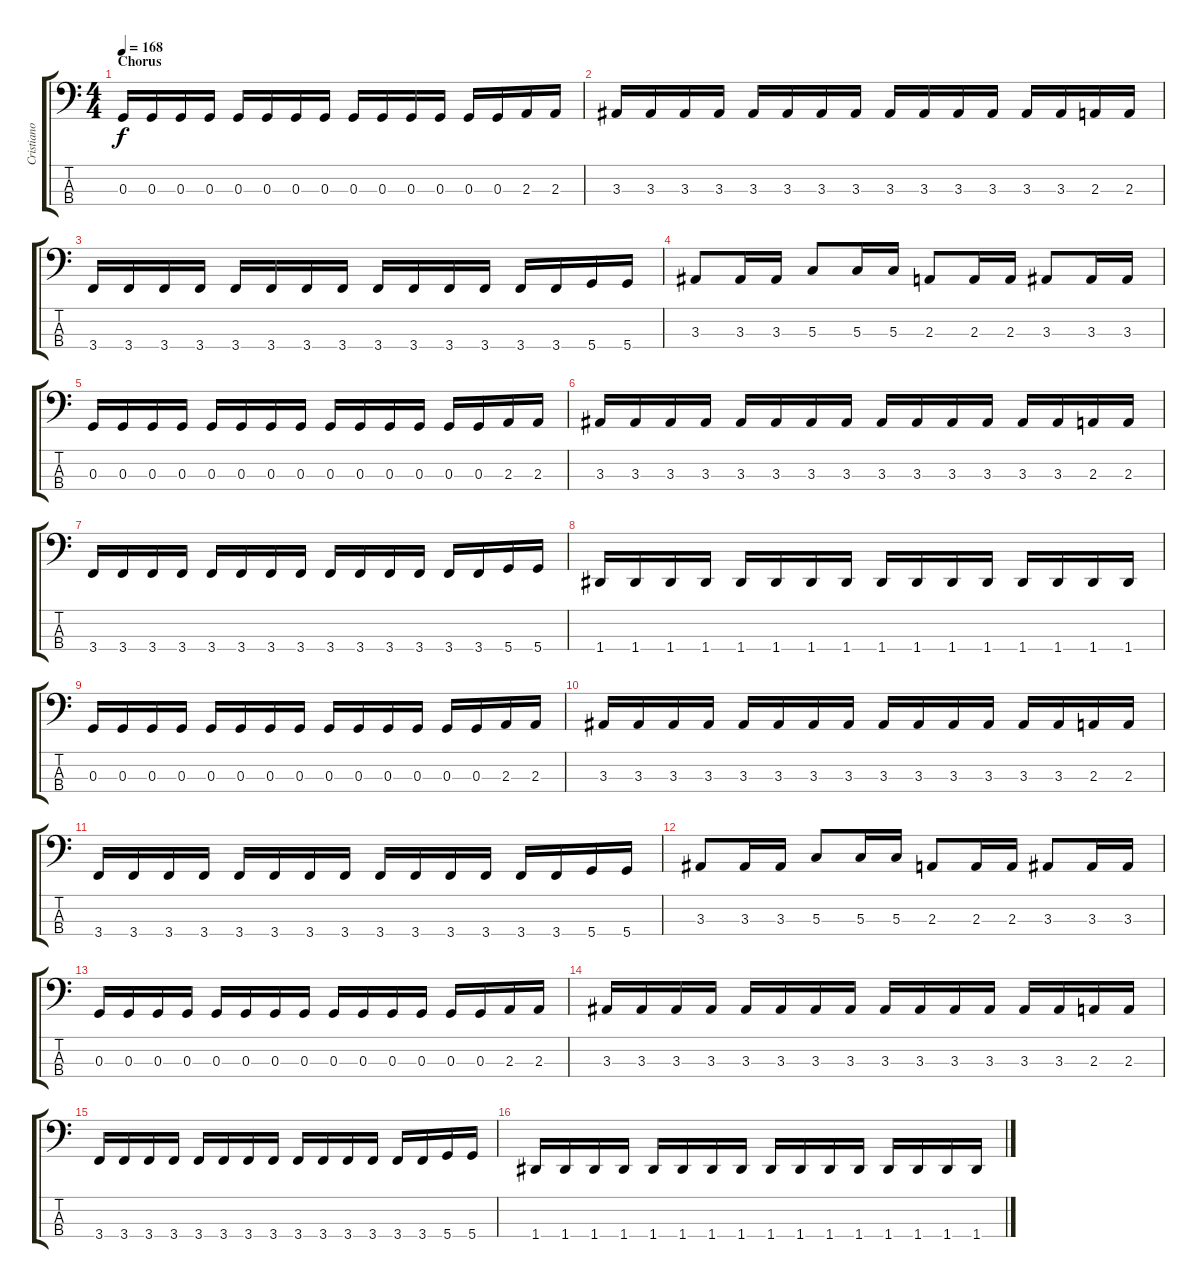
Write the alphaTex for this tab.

\track ("Cristiano" "Cristiano") {instrument electricbasspick}
\staff {score tabs}
\tuning (F2 C2 G1 D1) {hide}
\ts (4 4)
\section ("" "Chorus")
\tempo 168
\clef f4
\ks c
0.3.16{dy f} 0.3.16 0.3.16 0.3.16 0.3.16 0.3.16 0.3.16 0.3.16 0.3.16 0.3.16 0.3.16 0.3.16 0.3.16 0.3.16 2.3.16 2.3.16 |
3.3.16 3.3.16 3.3.16 3.3.16 3.3.16 3.3.16 3.3.16 3.3.16 3.3.16 3.3.16 3.3.16 3.3.16 3.3.16 3.3.16 2.3.16 2.3.16 |
3.4.16 3.4.16 3.4.16 3.4.16 3.4.16 3.4.16 3.4.16 3.4.16 3.4.16 3.4.16 3.4.16 3.4.16 3.4.16 3.4.16 5.4.16 5.4.16 |
3.3.8 3.3.16 3.3.16 5.3.8 5.3.16 5.3.16 2.3.8 2.3.16 2.3.16 3.3.8 3.3.16 3.3.16 |
0.3.16 0.3.16 0.3.16 0.3.16 0.3.16 0.3.16 0.3.16 0.3.16 0.3.16 0.3.16 0.3.16 0.3.16 0.3.16 0.3.16 2.3.16 2.3.16 |
3.3.16 3.3.16 3.3.16 3.3.16 3.3.16 3.3.16 3.3.16 3.3.16 3.3.16 3.3.16 3.3.16 3.3.16 3.3.16 3.3.16 2.3.16 2.3.16 |
3.4.16 3.4.16 3.4.16 3.4.16 3.4.16 3.4.16 3.4.16 3.4.16 3.4.16 3.4.16 3.4.16 3.4.16 3.4.16 3.4.16 5.4.16 5.4.16 |
1.4.16 1.4.16 1.4.16 1.4.16 1.4.16 1.4.16 1.4.16 1.4.16 1.4.16 1.4.16 1.4.16 1.4.16 1.4.16 1.4.16 1.4.16 1.4.16 |
0.3.16 0.3.16 0.3.16 0.3.16 0.3.16 0.3.16 0.3.16 0.3.16 0.3.16 0.3.16 0.3.16 0.3.16 0.3.16 0.3.16 2.3.16 2.3.16 |
3.3.16 3.3.16 3.3.16 3.3.16 3.3.16 3.3.16 3.3.16 3.3.16 3.3.16 3.3.16 3.3.16 3.3.16 3.3.16 3.3.16 2.3.16 2.3.16 |
3.4.16 3.4.16 3.4.16 3.4.16 3.4.16 3.4.16 3.4.16 3.4.16 3.4.16 3.4.16 3.4.16 3.4.16 3.4.16 3.4.16 5.4.16 5.4.16 |
3.3.8 3.3.16 3.3.16 5.3.8 5.3.16 5.3.16 2.3.8 2.3.16 2.3.16 3.3.8 3.3.16 3.3.16 |
0.3.16 0.3.16 0.3.16 0.3.16 0.3.16 0.3.16 0.3.16 0.3.16 0.3.16 0.3.16 0.3.16 0.3.16 0.3.16 0.3.16 2.3.16 2.3.16 |
3.3.16 3.3.16 3.3.16 3.3.16 3.3.16 3.3.16 3.3.16 3.3.16 3.3.16 3.3.16 3.3.16 3.3.16 3.3.16 3.3.16 2.3.16 2.3.16 |
3.4.16 3.4.16 3.4.16 3.4.16 3.4.16 3.4.16 3.4.16 3.4.16 3.4.16 3.4.16 3.4.16 3.4.16 3.4.16 3.4.16 5.4.16 5.4.16 |
1.4.16 1.4.16 1.4.16 1.4.16 1.4.16 1.4.16 1.4.16 1.4.16 1.4.16 1.4.16 1.4.16 1.4.16 1.4.16 1.4.16 1.4.16 1.4.16
